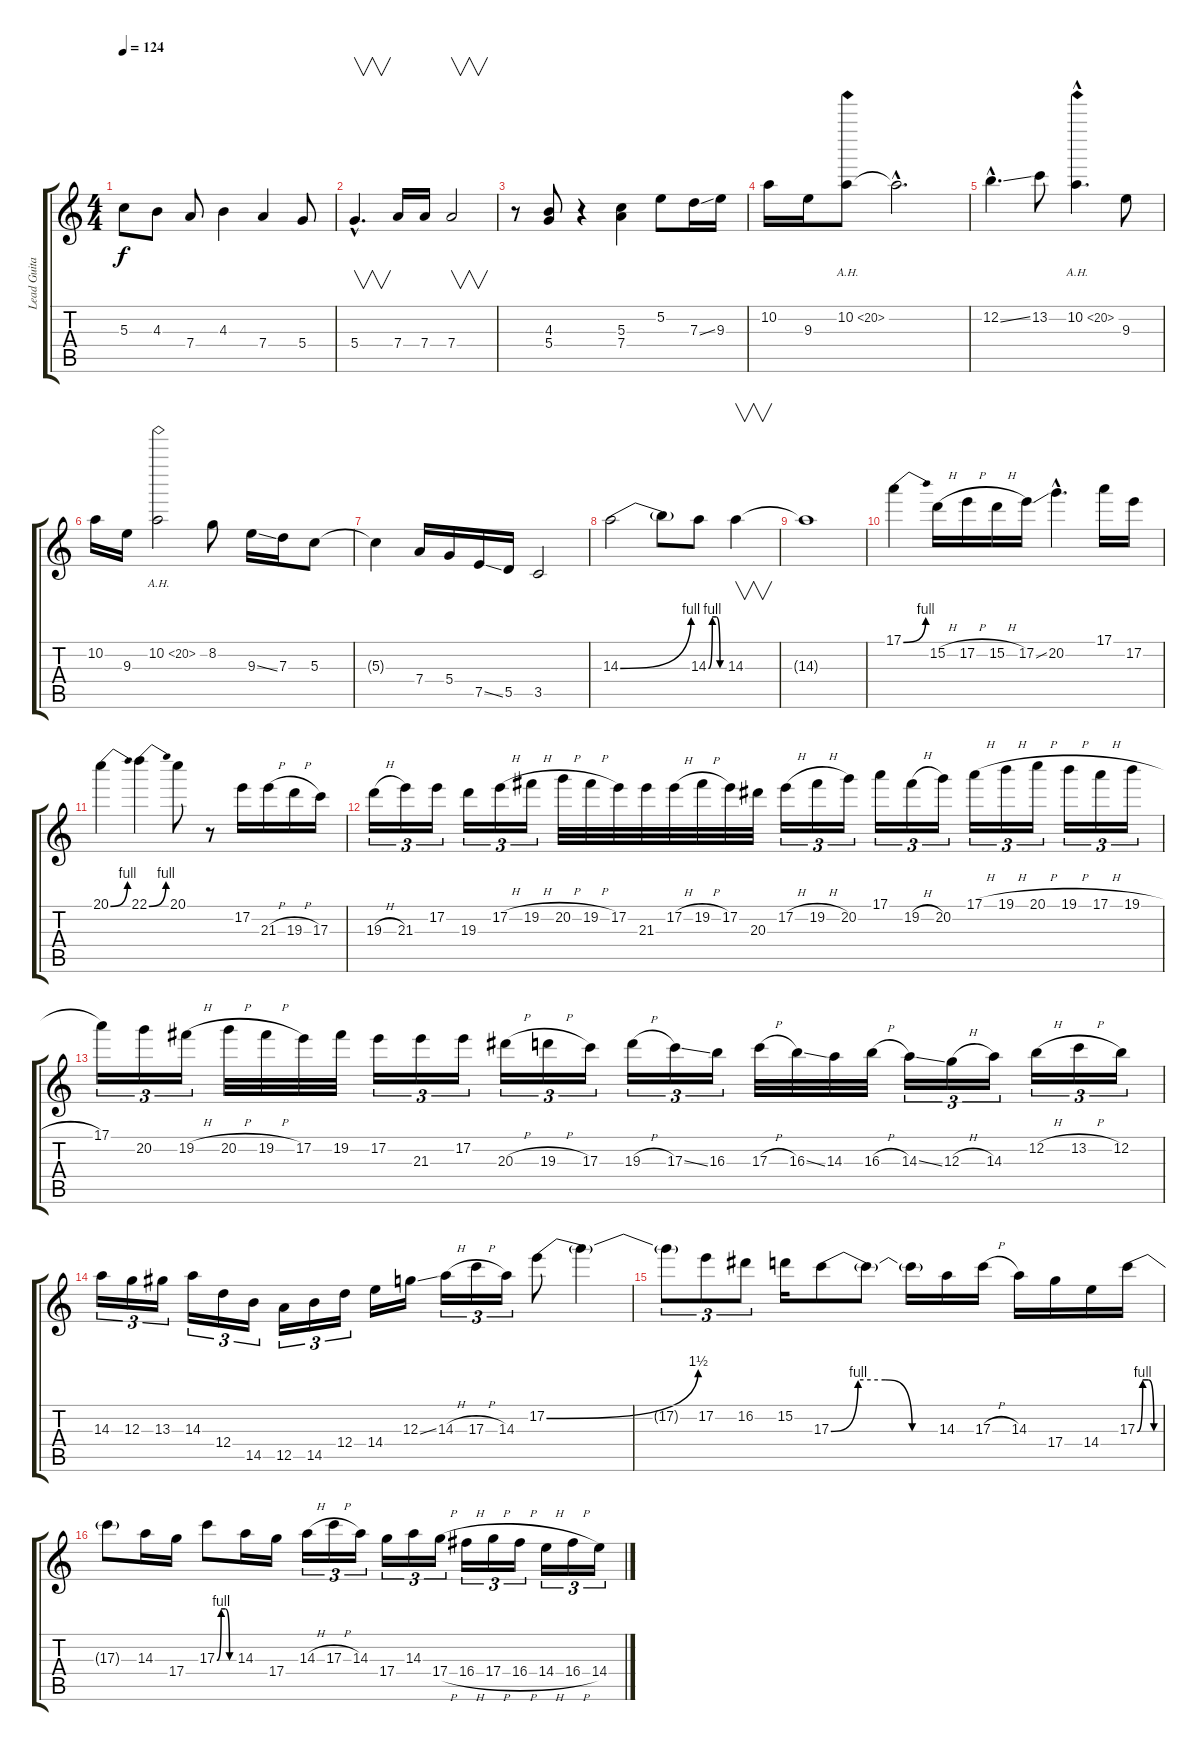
\track ("Lead Guitar" "Lead Guita") {instrument distortionguitar}
\staff {score tabs}
\tuning (E4 B3 G3 D3 A2 E2) {hide}
\ts (4 4)
\tempo 124
\clef g2
\ks c
5.3.8{dy f} 4.3.8 7.4.8 4.3.4 7.4.4 5.4.8 |
5.4{hac}.4{v d} 7.4.16 7.4.16 7.4.2{v} |
r.8 (4.3 5.4).8 r.4 (5.3 7.4).4 5.2.8 7.3{ss}.16 9.3.16 |
10.2.16 9.3.16 10.2{ah 10}.8 10.2{hac t}.2{d} |
12.2{ss hac}.4{d} 13.2.8 10.2{ah 10 hac}.4{d} 9.3.8 |
10.2.16 9.3.16 10.2{ah 10}.2 8.2.8 9.3{ss}.16 7.3.16 5.3.8 |
5.3{t}.4 7.4.16 5.4.16 7.5{ss}.16 5.5.16 3.5.2 |
14.3{be (bend 0 0 60 4)}.2 14.3{t}.8 14.3{be (custom 0 0 15 4 30 4 45 0 60 0)}.8 14.3.4{v} |
14.3{t}.1 |
17.1{be (bend 0 0 60 4)}.4 15.2{h}.16 17.2{h}.16 15.2{h}.16 17.2{ss}.16 20.2{hac}.4{d} 17.1.16 17.2.16 |
20.1{be (bend 0 0 60 4)}.4 22.1{be (bend 0 0 60 4)}.4 20.1.8 r.8 17.2.16 21.3{h}.16 19.3{h}.16 17.3.16 |
19.3{h}.16{tu (3 2)} 21.3.16{tu (3 2)} 17.2.16{tu (3 2)} 19.3.16{tu (3 2)} 17.2{h}.16{tu (3 2)} 19.2{h}.16{tu (3 2)} 20.2{h}.32 19.2{h}.32 17.2.32 21.3.32 17.2{h}.32 19.2{h}.32 17.2.32 20.3.32 17.2{h}.16{tu (3 2)} 19.2{h}.16{tu (3 2)} 20.2.16{tu (3 2)} 17.1.16{tu (3 2)} 19.2{h}.16{tu (3 2)} 20.2.16{tu (3 2)} 17.1{h}.16{tu (3 2)} 19.1{h}.16{tu (3 2)} 20.1{h}.16{tu (3 2)} 19.1{h}.16{tu (3 2)} 17.1{h}.16{tu (3 2)} 19.1{h}.16{tu (3 2)} |
17.1.16{tu (3 2)} 20.2.16{tu (3 2)} 19.2{h}.16{tu (3 2)} 20.2{h}.32 19.2{h}.32 17.2.32 19.2.32 17.2.16{tu (3 2)} 21.3.16{tu (3 2)} 17.2.16{tu (3 2)} 20.3{h}.16{tu (3 2)} 19.3{h}.16{tu (3 2)} 17.3.16{tu (3 2)} 19.3{h}.16{tu (3 2)} 17.3{ss}.16{tu (3 2)} 16.3.16{tu (3 2)} 17.3{h}.32 16.3{ss}.32 14.3.32 16.3{h}.32 14.3{ss}.16{tu (3 2)} 12.3{h}.16{tu (3 2)} 14.3.16{tu (3 2)} 12.2{h}.16{tu (3 2)} 13.2{h}.16{tu (3 2)} 12.2.16{tu (3 2)} |
14.3.16{tu (3 2)} 12.3.16{tu (3 2)} 13.3.16{tu (3 2)} 14.3.16{tu (3 2)} 12.4.16{tu (3 2)} 14.5.16{tu (3 2)} 12.5.16{tu (3 2)} 14.5.16{tu (3 2)} 12.4.16{tu (3 2)} 14.4.16 12.3{ss}.16 14.3{h}.16{tu (3 2)} 17.3{h}.16{tu (3 2)} 14.3.16{tu (3 2)} 17.2{be (bend 0 0 60 6)}.8 17.2{t}.4 |
17.2{t}.8{tu (3 2)} 17.2.8{tu (3 2)} 16.2.8{tu (3 2)} 15.2.16 17.3{be (custom 0 0 15 4 30 4 45 0 60 0)}.8 17.3{t}.8 17.3{t}.16 14.3.16 17.3{h}.16 14.3.16 17.4.16 14.4.16 17.3{be (custom 0 0 15 4 30 4 45 0 60 0)}.16 |
17.3{t}.8 14.3.16 17.4.16 17.3{be (custom 0 0 15 4 30 4 45 0 60 0)}.8 14.3.16 17.4.16 14.3{h}.16{tu (3 2)} 17.3{h}.16{tu (3 2)} 14.3.16{tu (3 2)} 17.4.16{tu (3 2)} 14.3.16{tu (3 2)} 17.4{h}.16{tu (3 2)} 16.4{h}.16{tu (3 2)} 17.4{h}.16{tu (3 2)} 16.4{h}.16{tu (3 2)} 14.4{h}.16{tu (3 2)} 16.4{h}.16{tu (3 2)} 14.4{ss}.16{tu (3 2)}
